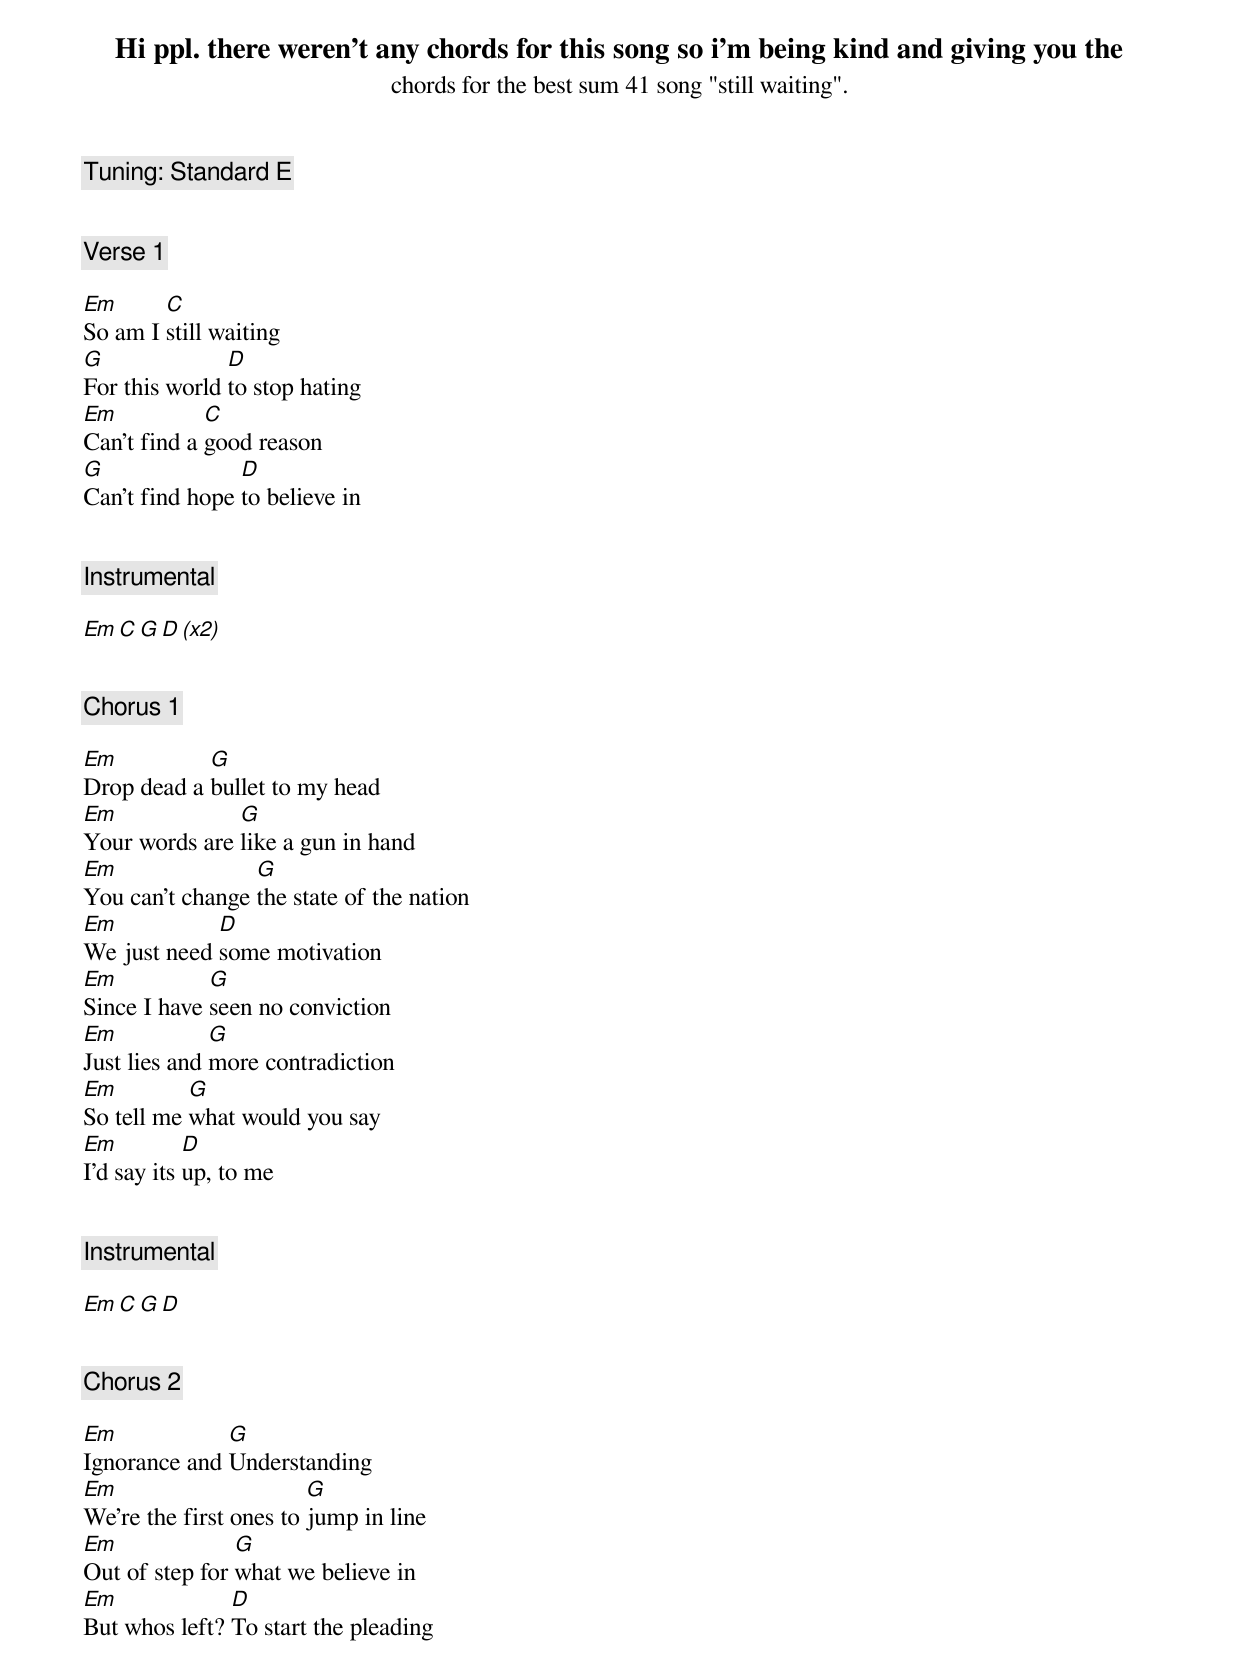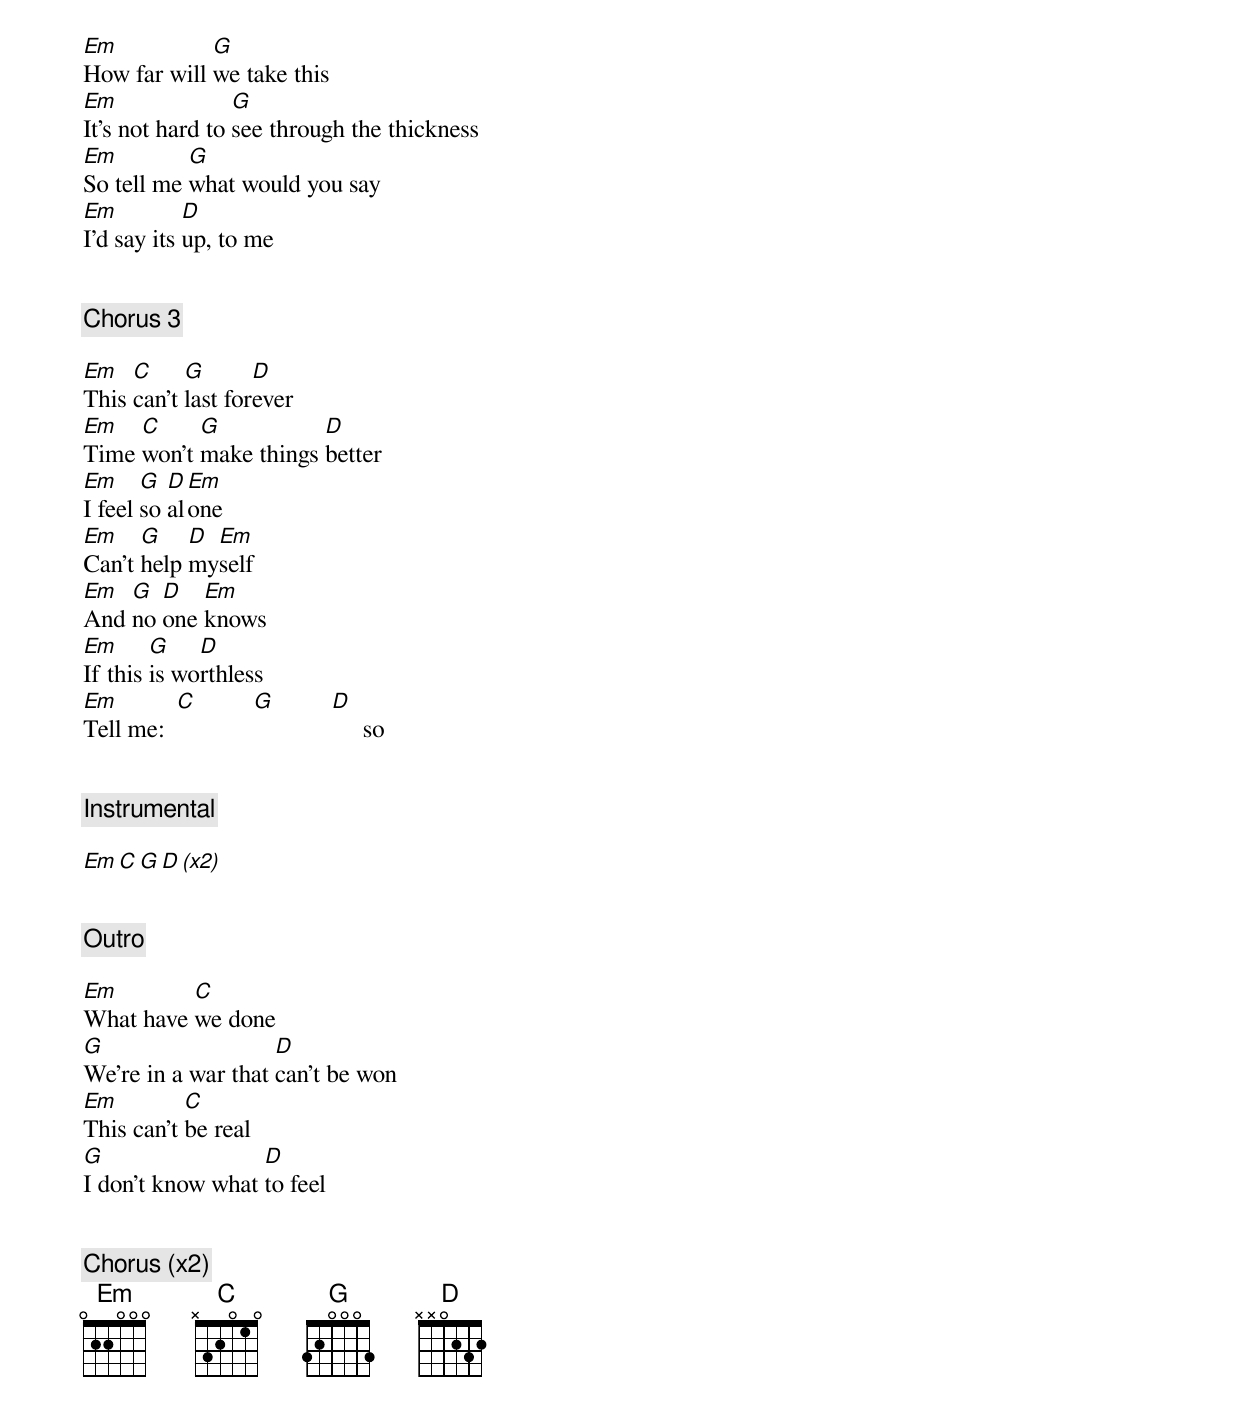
Hi ppl. there weren't any chords for this song so i'm being kind and giving you the
chords for the best sum 41 song "still waiting".

Tuning: Standard E


[Verse 1]

Em      C
So am I still waiting
G              D
For this world to stop hating
Em           C
Can't find a good reason
G               D
Can't find hope to believe in


[Instrumental]

Em      C       G       D (x2)


[Chorus 1]

Em          G
Drop dead a bullet to my head
Em             G
Your words are like a gun in hand
Em               G
You can't change the state of the nation
Em           D
We just need some motivation
Em           G
Since I have seen no conviction
Em            G
Just lies and more contradiction
Em         G
So tell me what would you say
Em          D
I'd say its up, to me


[Instrumental]

Em      C       G       D


[Chorus 2]

Em            G
Ignorance and Understanding
Em                      G
We're the first ones to jump in line
Em              G
Out of step for what we believe in
Em             D
But whos left? To start the pleading
Em           G
How far will we take this
Em               G
It's not hard to see through the thickness
Em         G
So tell me what would you say
Em          D
I'd say its up, to me


[Chorus 3]

Em   C     G       D
This can't last forever
Em   C     G           D
Time won't make things better
Em     G  D Em
I feel so alone
Em    G    D Em
Can't help myself
Em  G  D   Em
And no one knows
Em      G    D
If this is worthless
Em        C        G        D
Tell me:                         so


[Instrumental]

Em      C       G       D (x2)


[Outro]

Em        C
What have we done
G                   D
We're in a war that can't be won
Em         C
This can't be real
G                 D
I don't know what to feel


[Chorus] (x2)
